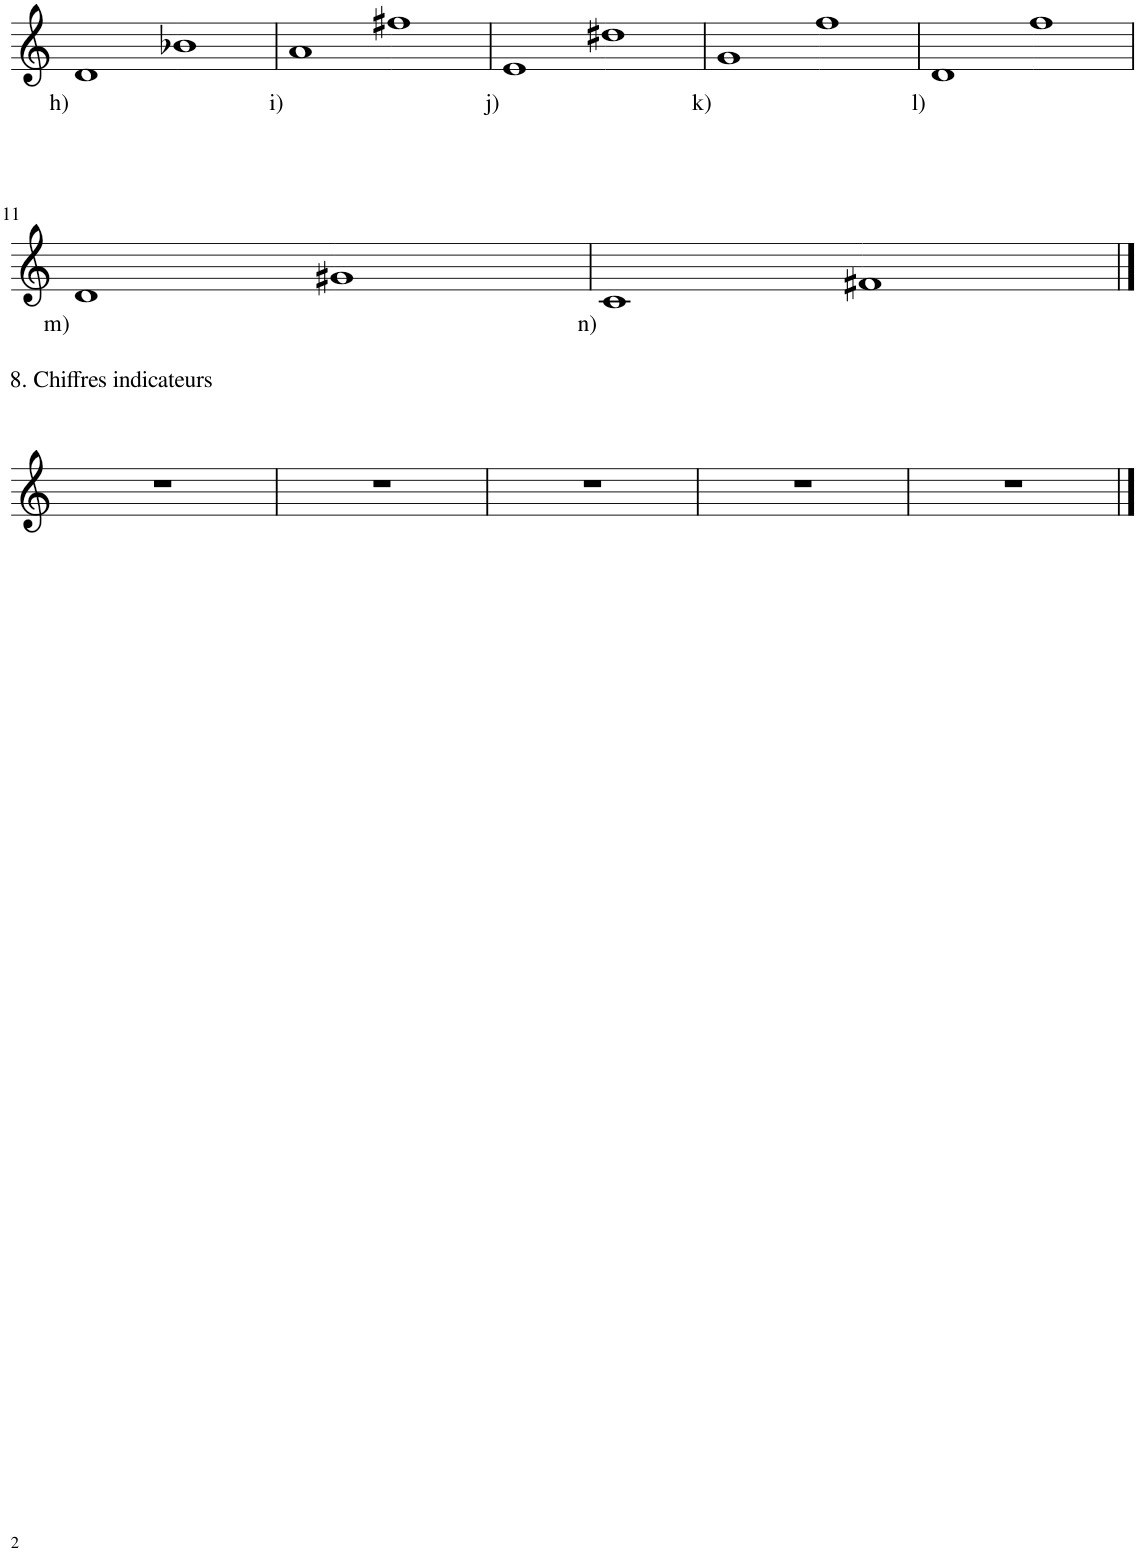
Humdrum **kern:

**kern
*part1
*staff1
*I"Piano
*I'Pno.
!!LO:PB:g=z
*clefG2
*k[]
=1
!LO:TX:b:t=h)
1d
=2-
1b-X
=3
!LO:TX:b:t=i)
1a
=4-
1ff#X
=5
!LO:TX:b:t=j)
1e
=6-
1dd#X
=7
!LO:TX:b:t=k)
1g
=8-
1ff
=9
!LO:TX:b:t=l)
1d
=10-
1ff
!!LO:LB:g=z
=11
!LO:TX:b:t=m)
1d
=12-
1g#X
=13
!LO:TX:b:t=n)
1c
=14-
1f#X
!!LO:LB:g=z
==1
!LO:TX:a:t=8. Chiffres indicateurs
1r
=2
1r
=3
1r
=4
1r
=5
1r
==
*-
